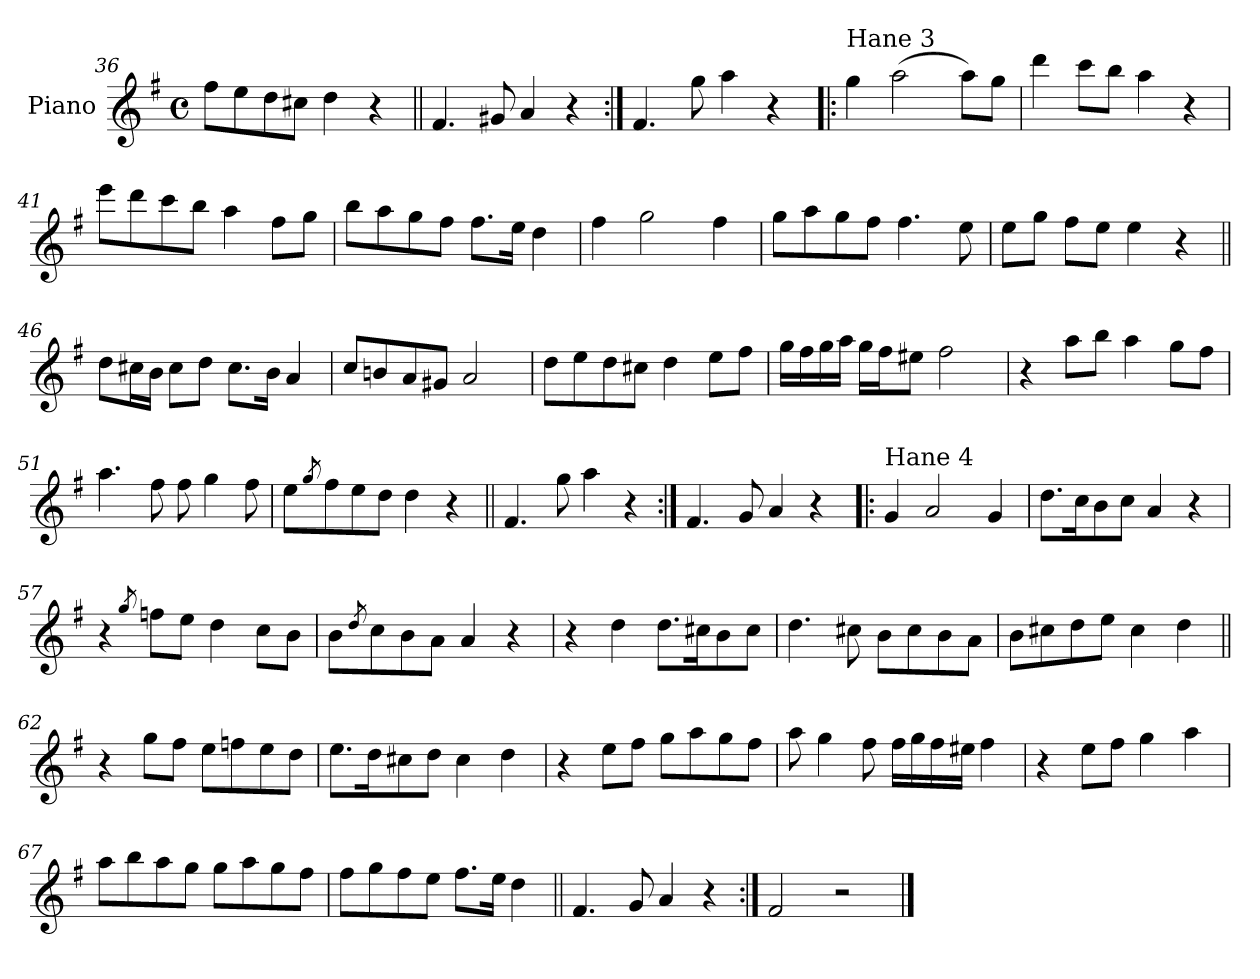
**kern
*part1
*staff1
*I"Piano
*I'Pno.
*clefG2
*k[f#]
*M4/4
*met(c)
=36
8ff#\L
8ee\
8dd\
8cc#X\J
4dd\
4r
=37||
4.f#/
8g#X/
4a/
4r
=38:|!
4.f#/
8gg\
4aa\
4r
!!LO:LB:g=z
=39!|:
!LO:TX:a:t=Hane 3
4gg\
(>2aa\
8aa\L)
8gg\J
=40
4ddd\
8ccc\L
8bb\J
4aa\
4r
=41
8eee\L
8ddd\
8ccc\
8bb\J
4aa\
8ff#\L
8gg\J
=42
8bb\L
8aa\
8gg\
8ff#\J
8.ff#\L
16ee\Jk
4dd\
=43
4ff#\
2gg\
4ff#\
=44
8gg\L
8aa\
8gg\
8ff#\J
4.ff#\
8ee\
!!LO:LB:g=z
=45
8ee\L
8gg\J
8ff#\L
8ee\J
4ee\
4r
=46||
8dd\L
16cc#X\L
16b\JJ
8cc#\L
8dd\J
8.cc#\L
16b\Jk
4a/
=47
8cc/L
8bn/
8a/
8g#X/J
2a/
=48
8dd\L
8ee\
8dd\
8cc#X\J
4dd\
8ee\L
8ff#\J
=49
16gg\LL
16ff#\
16gg\
16aa\JJ
16gg\LL
16ff#\J
8ee#X\J
2ff#\
!!LO:PB:g=z
=50
4r
8aa\L
8bb\J
4aa\
8gg\L
8ff#\J
=51
4.aa\
8ff#\
8ff#\
4gg\
8ff#\
=52
8ee\L
8qgg/
8ff#\
8ee\
8dd\J
4dd\
4r
=53||
4.f#/
8gg\
4aa\
4r
=54:|!
4.f#/
8g/
4a/
4r
=55!|:
!LO:TX:a:t=Hane 4
4g/
2a/
4g/
!!LO:LB:g=z
=56
8.dd\L
16cc\K
8b\
8cc\J
4a/
4r
=57
4r
8qgg/
8ffn\L
8ee\J
4dd\
8cc\L
8b\J
=58
8b\L
8qdd/
8cc\
8b\
8a\J
4a/
4r
=59
4r
4dd\
8.dd\L
16cc#X\K
8b\
8cc#\J
=60
4.dd\
8cc#X\
8b\L
8cc#\
8b\
8a\J
!!LO:LB:g=z
=61
8b\L
8cc#X\
8dd\
8ee\J
4cc#\
4dd\
=62||
4r
8gg\L
8ff#\J
8ee\L
8ffn\
8ee\
8dd\J
=63
8.ee\L
16dd\K
8cc#X\
8dd\J
4cc#\
4dd\
=64
4r
8ee\L
8ff#\J
8gg\L
8aa\
8gg\
8ff#\J
=65
8aa\
4gg\
8ff#\
16ff#\LL
16gg\
16ff#\
16ee#X\JJ
4ff#\
!!LO:LB:g=z
=66
4r
8ee\L
8ff#\J
4gg\
4aa\
=67
8aa\L
8bb\
8aa\
8gg\J
8gg\L
8aa\
8gg\
8ff#\J
=68
8ff#\L
8gg\
8ff#\
8ee\J
8.ff#\L
16ee\Jk
4dd\
=69||
4.f#/
8g/
4a/
4r
=70:|!
2f#/
2r
==
*-
